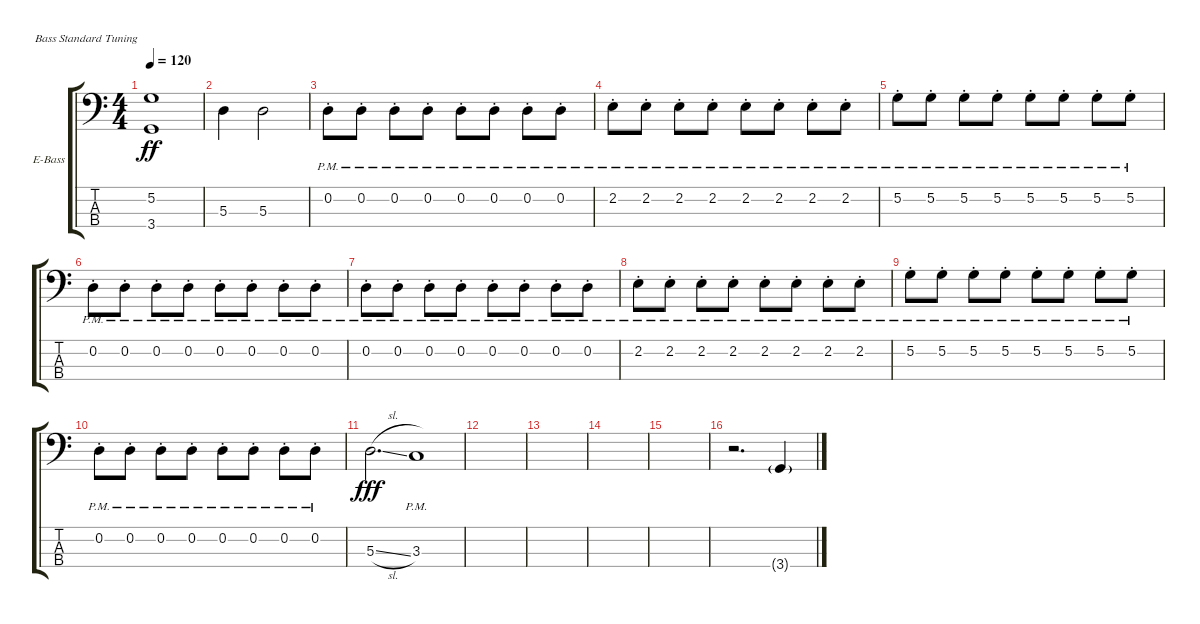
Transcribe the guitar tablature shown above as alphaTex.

\defaultSystemsLayout 4
\bracketExtendMode groupsimilarinstruments
\firstSystemTrackNameOrientation horizontal
\otherSystemsTrackNameOrientation horizontal
\track ("Electric Bass" "E-Bass") {instrument electricbassfinger}
\staff {score tabs}
\tuning (G2 D2 A1 E1)
\ts (4 4)
\tempo 120
\clef f4
\ks c
(3.4 5.2).1{dy ff} |
5.3.4 5.3.2 |
0.2{pm st}.8 0.2{pm st}.8 0.2{pm st}.8 0.2{pm st}.8 0.2{pm st}.8 0.2{pm st}.8 0.2{pm st}.8 0.2{pm st}.8 |
2.2{pm st}.8 2.2{pm st}.8 2.2{pm st}.8 2.2{pm st}.8 2.2{pm st}.8 2.2{pm st}.8 2.2{pm st}.8 2.2{pm st}.8 |
5.2{pm st}.8 5.2{pm st}.8 5.2{pm st}.8 5.2{pm st}.8 5.2{pm st}.8 5.2{pm st}.8 5.2{pm st}.8 5.2{pm st}.8 |
0.2{pm st}.8 0.2{pm st}.8 0.2{pm st}.8 0.2{pm st}.8 0.2{pm st}.8 0.2{pm st}.8 0.2{pm st}.8 0.2{pm st}.8 |
0.2{pm st}.8 0.2{pm st}.8 0.2{pm st}.8 0.2{pm st}.8 0.2{pm st}.8 0.2{pm st}.8 0.2{pm st}.8 0.2{pm st}.8 |
2.2{pm st}.8 2.2{pm st}.8 2.2{pm st}.8 2.2{pm st}.8 2.2{pm st}.8 2.2{pm st}.8 2.2{pm st}.8 2.2{pm st}.8 |
5.2{pm st}.8 5.2{pm st}.8 5.2{pm st}.8 5.2{pm st}.8 5.2{pm st}.8 5.2{pm st}.8 5.2{pm st}.8 5.2{pm st}.8 |
0.2{pm st}.8 0.2{pm st}.8 0.2{pm st}.8 0.2{pm st}.8 0.2{pm st}.8 0.2{pm st}.8 0.2{pm st}.8 0.2{pm st}.8 |
5.3{sl}.2{d dy fff} 3.3{pm}.1 |
|
|
|
|
r.2{d} 3.4{ss g}.4
